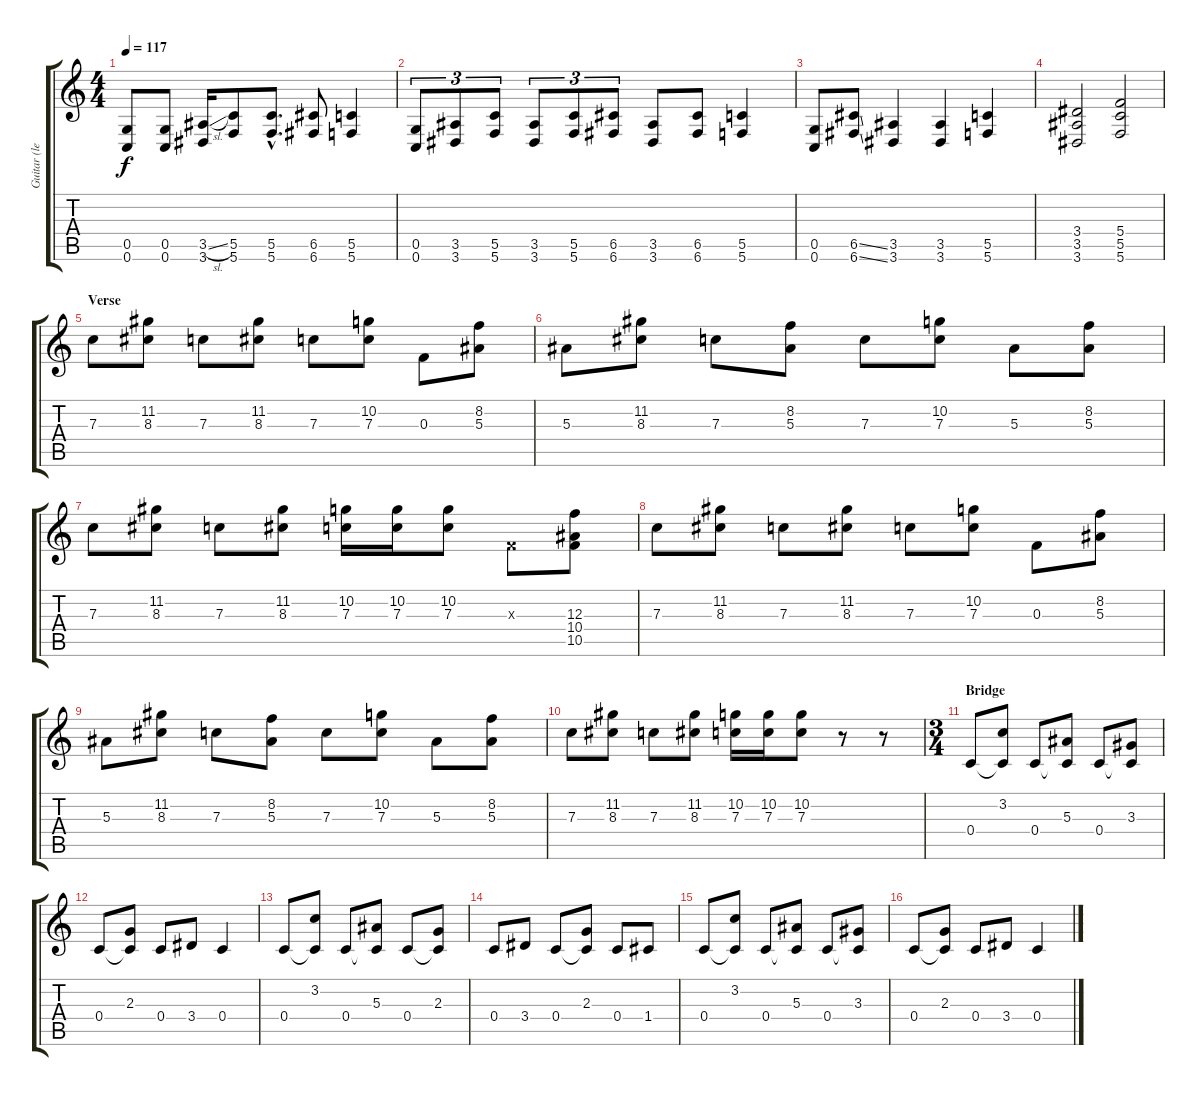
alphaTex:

\track ("Guitar (left)" "Guitar (le") {instrument electricguitarclean}
\staff {score tabs}
\tuning (D4 A3 F3 C3 G2 C2) {hide}
\ts (4 4)
\tempo 117
\clef g2
\ks c
(0.5 0.6).8{dy f} (0.5 0.6).8 (3.5{sl} 3.6).16 (5.5 5.6).8 (5.5{hac} 5.6{hac}).8{d} (6.5 6.6).8 (5.5 5.6).4 |
(0.5 0.6).8{tu (3 2)} (3.5 3.6).8{tu (3 2)} (5.5 5.6).8{tu (3 2)} (3.5 3.6).8{tu (3 2)} (5.5 5.6).8{tu (3 2)} (6.5 6.6).8{tu (3 2)} (3.5 3.6).8 (6.5 6.6).8 (5.5 5.6).4 |
(0.5 0.6).8 (6.5{ss} 6.6{ss}).8 (3.5 3.6).4 (3.5 3.6).4 (5.5 5.6).4 |
(3.4 3.5 3.6).2 (5.4 5.5 5.6).2 |
\section ("" "Verse")
7.3.8{volume 16 instrument electricguitarclean} (11.2 8.3).8 7.3.8 (11.2 8.3).8 7.3.8 (10.2 7.3).8 0.3.8 (8.2 5.3).8 |
5.3.8 (11.2 8.3).8 7.3.8 (8.2 5.3).8 7.3.8 (10.2 7.3).8 5.3.8 (8.2 5.3).8 |
7.3.8 (11.2 8.3).8 7.3.8 (11.2 8.3).8 (10.2 7.3).16 (10.2 7.3).16 (10.2 7.3).8 0.3{x}.8 (12.3 10.4 10.5).8 |
7.3.8 (11.2 8.3).8 7.3.8 (11.2 8.3).8 7.3.8 (10.2 7.3).8 0.3.8 (8.2 5.3).8 |
5.3.8 (11.2 8.3).8 7.3.8 (8.2 5.3).8 7.3.8 (10.2 7.3).8 5.3.8 (8.2 5.3).8 |
7.3.8 (11.2 8.3).8 7.3.8 (11.2 8.3).8 (10.2 7.3).16 (10.2 7.3).16 (10.2 7.3).8 r.8 r.8 |
\ts (3 4)
\section ("" "Bridge")
0.4.8 (3.2 0.4{t}).8 0.4.8 (5.3 0.4{t}).8 0.4.8 (3.3 0.4{t}).8 |
0.4.8 (2.3 0.4{t}).8 0.4.8 3.4.8 0.4.4 |
0.4.8 (3.2 0.4{t}).8 0.4.8 (5.3 0.4{t}).8 0.4.8 (2.3 0.4{t}).8 |
0.4.8 3.4.8 0.4.8 (2.3 0.4{t}).8 0.4.8 1.4.8 |
0.4.8 (3.2 0.4{t}).8 0.4.8 (5.3 0.4{t}).8 0.4.8 (3.3 0.4{t}).8 |
0.4.8 (2.3 0.4{t}).8 0.4.8 3.4.8 0.4.4
